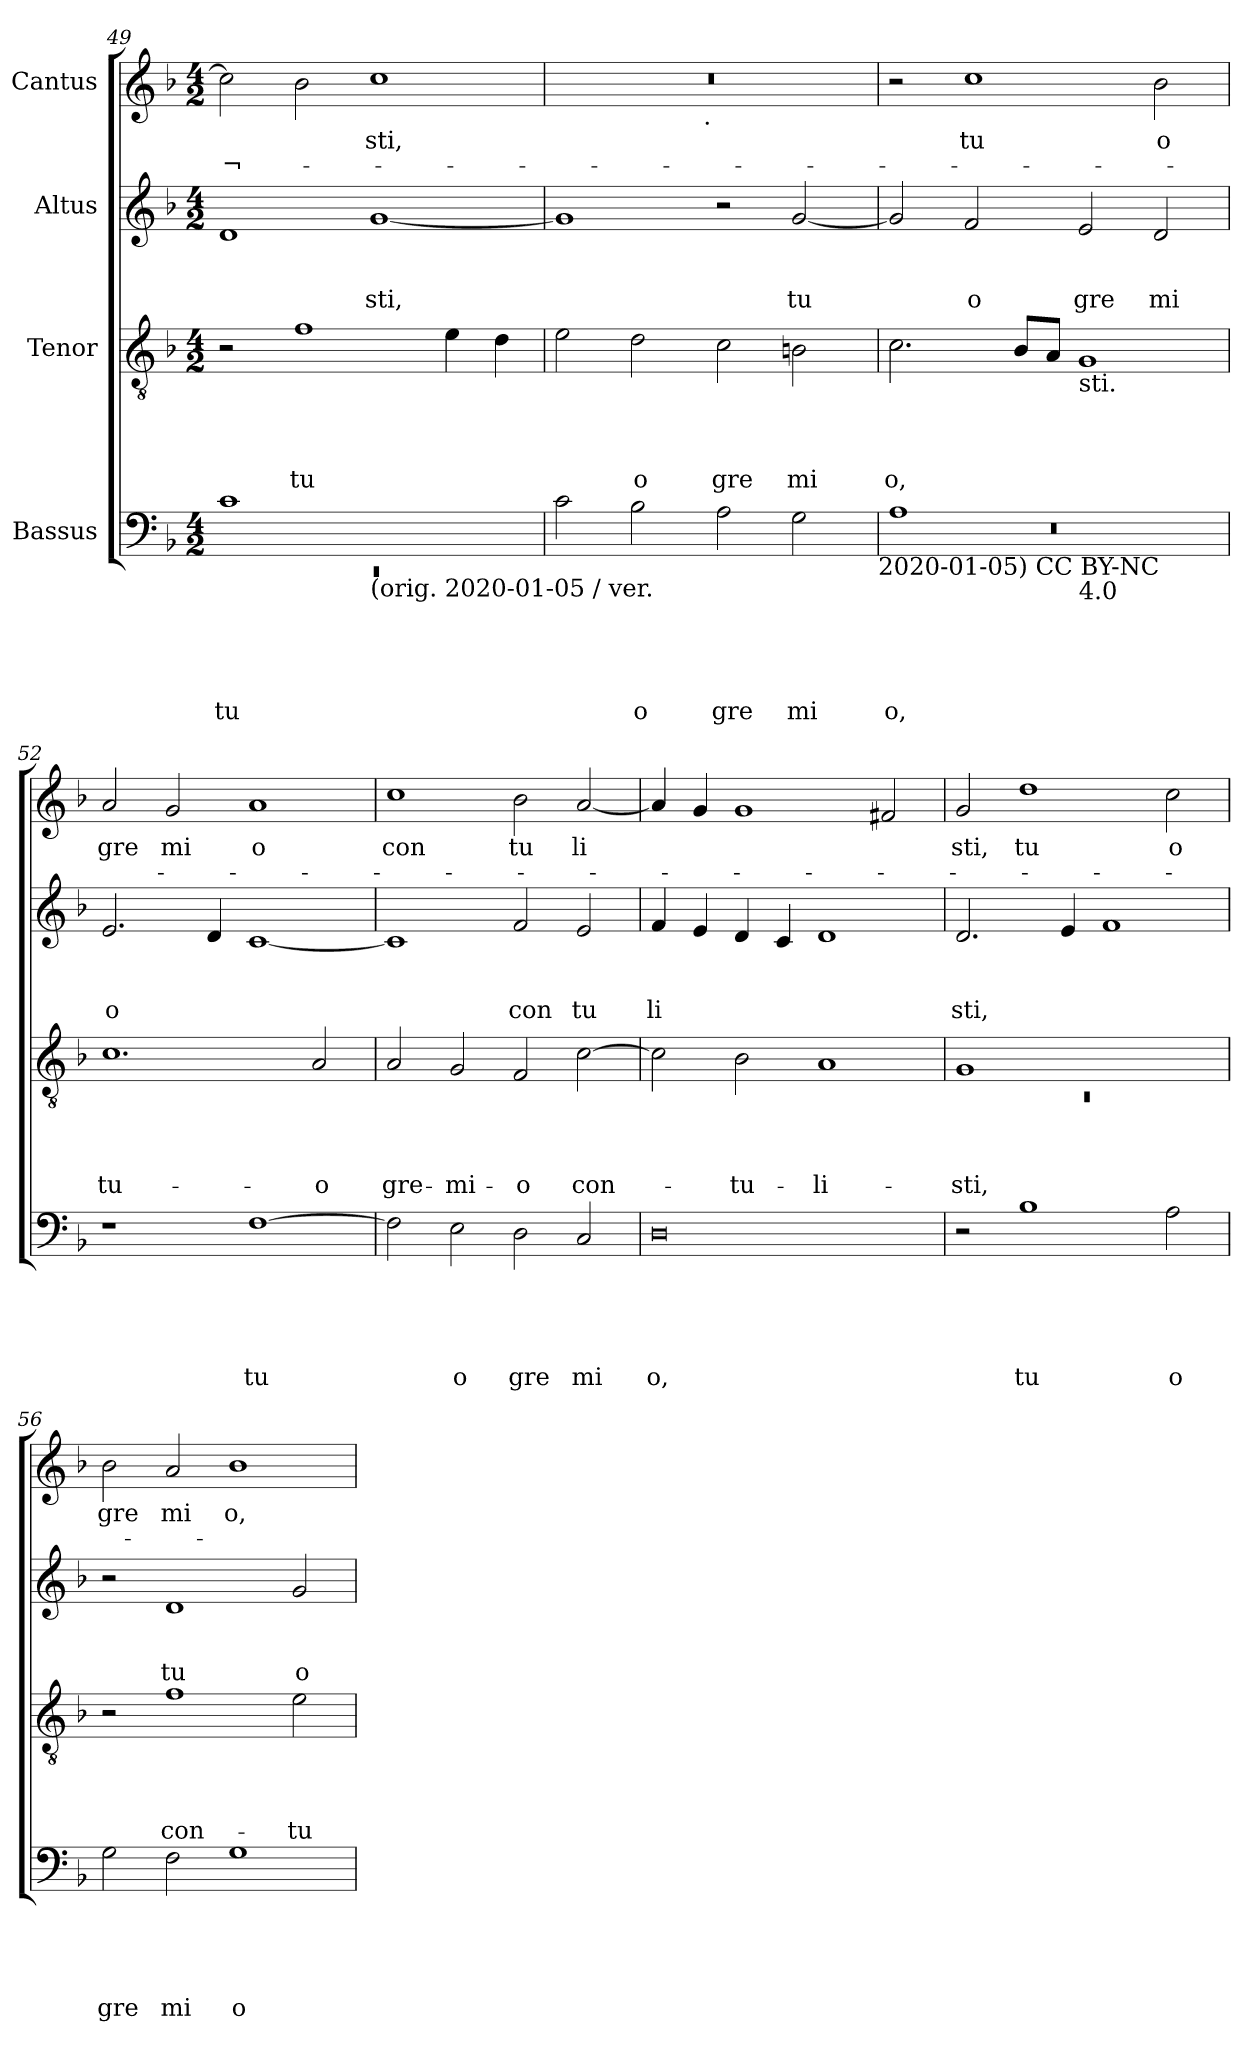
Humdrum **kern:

**kern	**text	**text	**text	**text	**text	**kern	**text	**text	**text	**text	**kern	**text	**text	**text	**kern	**text	**text
*part4	*part4	*part4	*part4	*part4	*part4	*part3	*part3	*part3	*part3	*part3	*part2	*part2	*part2	*part2	*part1	*part1	*part1
*staff4	*staff4	*staff4	*staff4	*staff4	*staff4	*staff3	*staff3	*staff3	*staff3	*staff3	*staff2	*staff2	*staff2	*staff2	*staff1	*staff1	*staff1
*I"Bassus	*	*	*	*	*	*I"Tenor	*	*	*	*	*I"Altus	*	*	*	*I"Cantus	*	*
*clefF4	*	*	*	*	*	*clefGv2	*	*	*	*	*clefG2	*	*	*	*clefG2	*	*
*k[b-]	*	*	*	*	*	*k[b-]	*	*	*	*	*k[b-]	*	*	*	*k[b-]	*	*
*F:	*	*	*	*	*	*F:	*	*	*	*	*F:	*	*	*	*F:	*	*
*M4/2	*	*	*	*	*	*M4/2	*	*	*	*	*M4/2	*	*	*	*M4/2	*	*
=49	=49	=49	=49	=49	=49	=49	=49	=49	=49	=49	=49	=49	=49	=49	=49	=49	=49
*^	*	*	*	*	*	*	*	*	*	*	*	*	*	*	*	*	*
!	!LO:N:vis=1	!	!	!	!	!LO:LY:b	!	!	!	!	!	!	!	!	!	!	!	!LO:LY:b:rj
*	*^	*	*	*	*	*	*	*	*	*	*	*	*	*	*	*	*	*
0ryy	0rEE	1c	.	.	.	.	tu	2r	.	.	.	.	1d	.	.	.	2cc\]	.	-¬-
!	!	!	!	!	!	!	!	!	!	!	!	!LO:LY:b	!	!	!	!	!	!	!
.	.	.	.	.	.	.	.	1f	.	.	.	tu	.	.	.	.	2b-\	.	.
!	!	!LO:TX:b:t=(orig. 2020-01-05 / ver.	!	!	!	!	!	!	!	!	!	!	!	!	!	!	!	!	!
!	!	!	!	!	!	!	!	!	!	!	!	!	!	!	!	!LO:LY:b	!	!LO:LY:b	!
.	.	1ryy	.	.	.	.	.	.	.	.	.	.	[<1g	.	.	sti,	1cc	sti,	.
.	.	.	.	.	.	.	.	4e\	.	.	.	.	.	.	.	.	.	.	.
.	.	.	.	.	.	.	.	4d\	.	.	.	.	.	.	.	.	.	.	.
*v	*v	*v	*	*	*	*	*	*	*	*	*	*	*	*	*	*	*	*	*
=50	=50	=50	=50	=50	=50	=50	=50	=50	=50	=50	=50	=50	=50	=50	=50	=50	=50
*	*	*	*	*	*	*	*	*	*	*	*	*	*	*	*^	*	*
2c\	.	.	.	.	.	2e\	.	.	.	.	1g]	.	.	.	0r	2ryy	.	.
!	!	!	!	!	!LO:LY:b	!	!	!	!	!LO:LY:b	!	!	!	!	!	!	!	!
2B-\	.	.	.	.	o	2d\	.	.	.	o	.	.	.	.	.	4...ryy	.	.
!	!	!	!	!	!	!	!	!	!	!	!	!	!	!	!	!LO:TX:b:t=.	!	!
.	.	.	.	.	.	.	.	.	.	.	.	.	.	.	.	1ryy	.	.
!	!	!	!	!	!LO:LY:b	!	!	!	!	!LO:LY:b	!	!	!	!	!	!	!	!
2A\	.	.	.	.	gre	2c\	.	.	.	gre	2r	.	.	.	.	.	.	.
!	!	!	!	!	!LO:LY:b	!	!	!	!	!LO:LY:b	!	!	!	!LO:LY:b	!	!	!	!
2G\	.	.	.	.	mi	2Bn\	.	.	.	mi	[<2g/	.	.	tu	.	.	.	.
.	.	.	.	.	.	.	.	.	.	.	.	.	.	.	.	32ryy	.	.
!LO:TX:b:t=2020-01-05) CC BY-NC	!	!	!	!	!	!	!	!	!	!	!	!	!	!	!	!	!	!
=51	=51	=51	=51	=51	=51	=51	=51	=51	=51	=51	=51	=51	=51	=51	=51	=51	=51	=51
*^	*	*	*	*	*	*	*	*	*	*	*	*	*	*	*	*	*	*
*	*^	*	*	*	*	*	*	*	*	*	*	*	*	*	*	*	*	*	*
!	!	!LO:N:vis=1	!	!	!	!	!LO:LY:b	!	!	!	!	!LO:LY:b	!	!	!	!	!	!	!	!
*	*	*	*	*	*	*	*	*	*	*	*	*	*	*	*	*	*v	*v	*	*
0ryy	1A	0r	.	.	.	.	o,	2.c\	.	.	.	o,	2g/]	.	.	.	2r	.	.
!	!	!	!	!	!	!	!	!	!	!	!	!	!	!	!	!LO:LY:b	!	!LO:LY:b	!
.	.	.	.	.	.	.	.	.	.	.	.	.	2f/	.	.	o	1cc	tu	.
.	.	.	.	.	.	.	.	8B-/L	.	.	.	.	.	.	.	.	.	.	.
.	.	.	.	.	.	.	.	8A/J	.	.	.	.	.	.	.	.	.	.	.
!	!	!	!	!	!	!	!	!LO:TX:b:t=sti.	!	!	!	!	!	!	!	!	!	!	!
!	!LO:TX:b:t=4.0	!	!	!	!	!	!	!	!	!	!	!	!	!	!	!	!	!	!
!	!	!	!	!	!	!	!	!	!	!	!	!	!	!	!	!LO:LY:b	!	!	!
.	1ryy	.	.	.	.	.	.	1G	.	.	.	.	2e/	.	.	gre	.	.	.
!	!	!	!	!	!	!	!	!	!	!	!	!	!	!	!	!LO:LY:b	!	!LO:LY:b	!
.	.	.	.	.	.	.	.	.	.	.	.	.	2d/	.	.	mi	2b-\	o	.
*v	*v	*v	*	*	*	*	*	*	*	*	*	*	*	*	*	*	*	*	*
!!LO:PB:g=z
=52	=52	=52	=52	=52	=52	=52	=52	=52	=52	=52	=52	=52	=52	=52	=52	=52	=52
!	!	!	!	!	!	!	!	!	!	!LO:LY:b	!	!	!	!LO:LY:b	!	!LO:LY:b	!
1r	.	.	.	.	.	1.c	.	.	.	tu-	2.e/	.	.	o	2a/	gre	.
!	!	!	!	!	!	!	!	!	!	!	!	!	!	!	!	!LO:LY:b	!
.	.	.	.	.	.	.	.	.	.	.	.	.	.	.	2g/	mi	.
.	.	.	.	.	.	.	.	.	.	.	4d/	.	.	.	.	.	.
!	!	!	!	!	!LO:LY:b	!	!	!	!	!	!	!	!	!	!	!LO:LY:b	!
[>1F	.	.	.	.	tu	.	.	.	.	.	[<1c	.	.	.	1a	o	.
!	!	!	!	!	!	!	!	!	!	!LO:LY:b	!	!	!	!	!	!	!
.	.	.	.	.	.	2A/	.	.	.	-o	.	.	.	.	.	.	.
=53	=53	=53	=53	=53	=53	=53	=53	=53	=53	=53	=53	=53	=53	=53	=53	=53	=53
!	!	!	!	!	!	!	!	!	!	!LO:LY:b	!	!	!	!	!	!LO:LY:b	!
2F\]	.	.	.	.	.	2A/	.	.	.	gre-	1c]	.	.	.	1cc	con	.
!	!	!	!	!	!LO:LY:b	!	!	!	!	!LO:LY:b	!	!	!	!	!	!	!
2E\	.	.	.	.	o	2G/	.	.	.	-mi-	.	.	.	.	.	.	.
!	!	!	!	!	!LO:LY:b	!	!	!	!	!LO:LY:b	!	!	!	!LO:LY:b	!	!LO:LY:b	!
2D\	.	.	.	.	gre	2F/	.	.	.	-o	2f/	.	.	con	2b-\	tu	.
!	!	!	!	!	!LO:LY:b	!	!	!	!	!LO:LY:b	!	!	!	!LO:LY:b	!	!LO:LY:b	!
2C/	.	.	.	.	mi	[>2c\	.	.	.	con-	2e/	.	.	tu	[<2a/	li	.
=54	=54	=54	=54	=54	=54	=54	=54	=54	=54	=54	=54	=54	=54	=54	=54	=54	=54
!	!	!	!	!	!LO:LY:b	!	!	!	!	!	!	!	!	!LO:LY:b	!	!	!
0D	.	.	.	.	o,	2c\]	.	.	.	.	4f/	.	.	li	4a/]	.	.
.	.	.	.	.	.	.	.	.	.	.	4e/	.	.	.	4g/	.	.
!	!	!	!	!	!	!	!	!	!	!LO:LY:b	!	!	!	!	!	!	!
.	.	.	.	.	.	2B-\	.	.	.	-tu-	4d/	.	.	.	1g	.	.
.	.	.	.	.	.	.	.	.	.	.	4c/	.	.	.	.	.	.
!	!	!	!	!	!	!	!	!	!	!LO:LY:b	!	!	!	!	!	!	!
.	.	.	.	.	.	1A	.	.	.	-li-	1d	.	.	.	.	.	.
.	.	.	.	.	.	.	.	.	.	.	.	.	.	.	2f#/	.	.
=55	=55	=55	=55	=55	=55	=55	=55	=55	=55	=55	=55	=55	=55	=55	=55	=55	=55
*	*	*	*	*	*	*^	*	*	*	*	*	*	*	*	*	*	*
!	!	!	!	!	!	!	!LO:N:vis=1	!	!	!	!LO:LY:b	!	!	!	!LO:LY:b	!	!LO:LY:b	!
2r	.	.	.	.	.	1G	0rC	.	.	.	-sti,	2.d/	.	.	sti,	2g/	sti,	.
!	!	!	!	!	!LO:LY:b	!	!	!	!	!	!	!	!	!	!	!	!LO:LY:b	!
1B-	.	.	.	.	tu	.	.	.	.	.	.	.	.	.	.	1dd	tu	.
.	.	.	.	.	.	.	.	.	.	.	.	4e/	.	.	.	.	.	.
.	.	.	.	.	.	1ryy	.	.	.	.	.	1f	.	.	.	.	.	.
!	!	!	!	!	!LO:LY:b	!	!	!	!	!	!	!	!	!	!	!	!LO:LY:b	!
2A\	.	.	.	.	o	.	.	.	.	.	.	.	.	.	.	2cc\	o	.
*	*	*	*	*	*	*v	*v	*	*	*	*	*	*	*	*	*	*	*
=56	=56	=56	=56	=56	=56	=56	=56	=56	=56	=56	=56	=56	=56	=56	=56	=56	=56
!	!	!	!	!	!LO:LY:b	!	!	!	!	!	!	!	!	!	!	!LO:LY:b	!
2G\	.	.	.	.	gre	2r	.	.	.	.	2r	.	.	.	2b-\	gre	.
!	!	!	!	!	!LO:LY:b	!	!	!	!	!LO:LY:b	!	!	!	!LO:LY:b	!	!LO:LY:b	!
2F\	.	.	.	.	mi	1f	.	.	.	con-	1d	.	.	tu	2a/	mi	.
!	!	!	!	!	!LO:LY:b	!	!	!	!	!	!	!	!	!	!	!LO:LY:b	!
1G	.	.	.	.	o	.	.	.	.	.	.	.	.	.	1b-	o,	.
!	!	!	!	!	!	!	!	!	!	!LO:LY:b	!	!	!	!LO:LY:b	!	!	!
.	.	.	.	.	.	2e\	.	.	.	-tu-	2g/	.	.	o	.	.	.
=	=	=	=	=	=	=	=	=	=	=	=	=	=	=	=	=	=
*-	*-	*-	*-	*-	*-	*-	*-	*-	*-	*-	*-	*-	*-	*-	*-	*-	*-
